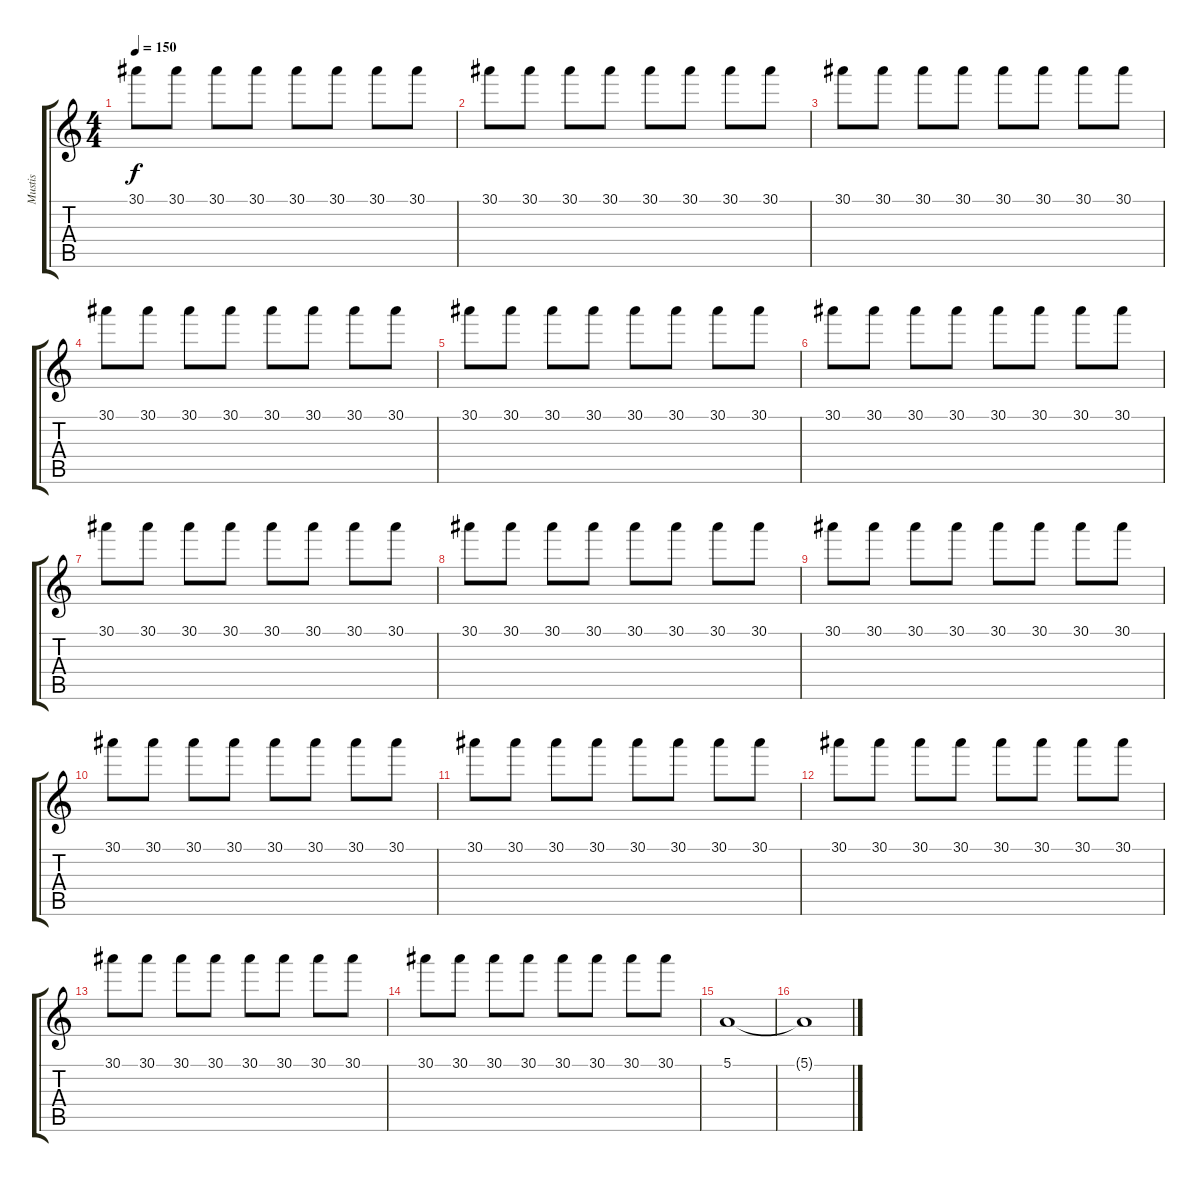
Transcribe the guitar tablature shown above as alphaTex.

\track ("Mustis" "Mustis") {instrument violin}
\staff {score tabs}
\tuning (E4 B3 G3 D3 A2 E2) {hide}
\ts (4 4)
\tempo 150
\clef g2
\ks c
30.1.8{dy f} 30.1.8 30.1.8 30.1.8 30.1.8 30.1.8 30.1.8 30.1.8 |
30.1.8 30.1.8 30.1.8 30.1.8 30.1.8 30.1.8 30.1.8 30.1.8 |
30.1.8 30.1.8 30.1.8 30.1.8 30.1.8 30.1.8 30.1.8 30.1.8 |
30.1.8 30.1.8 30.1.8 30.1.8 30.1.8 30.1.8 30.1.8 30.1.8 |
30.1.8 30.1.8 30.1.8 30.1.8 30.1.8 30.1.8 30.1.8 30.1.8 |
30.1.8 30.1.8 30.1.8 30.1.8 30.1.8 30.1.8 30.1.8 30.1.8 |
30.1.8 30.1.8 30.1.8 30.1.8 30.1.8 30.1.8 30.1.8 30.1.8 |
30.1.8 30.1.8 30.1.8 30.1.8 30.1.8 30.1.8 30.1.8 30.1.8 |
30.1.8 30.1.8 30.1.8 30.1.8 30.1.8 30.1.8 30.1.8 30.1.8 |
30.1.8 30.1.8 30.1.8 30.1.8 30.1.8 30.1.8 30.1.8 30.1.8 |
30.1.8 30.1.8 30.1.8 30.1.8 30.1.8 30.1.8 30.1.8 30.1.8 |
30.1.8 30.1.8 30.1.8 30.1.8 30.1.8 30.1.8 30.1.8 30.1.8 |
30.1.8 30.1.8 30.1.8 30.1.8 30.1.8 30.1.8 30.1.8 30.1.8 |
30.1.8 30.1.8 30.1.8 30.1.8 30.1.8 30.1.8 30.1.8 30.1.8 |
5.1.1{instrument fx3crystal} |
5.1{t}.1
